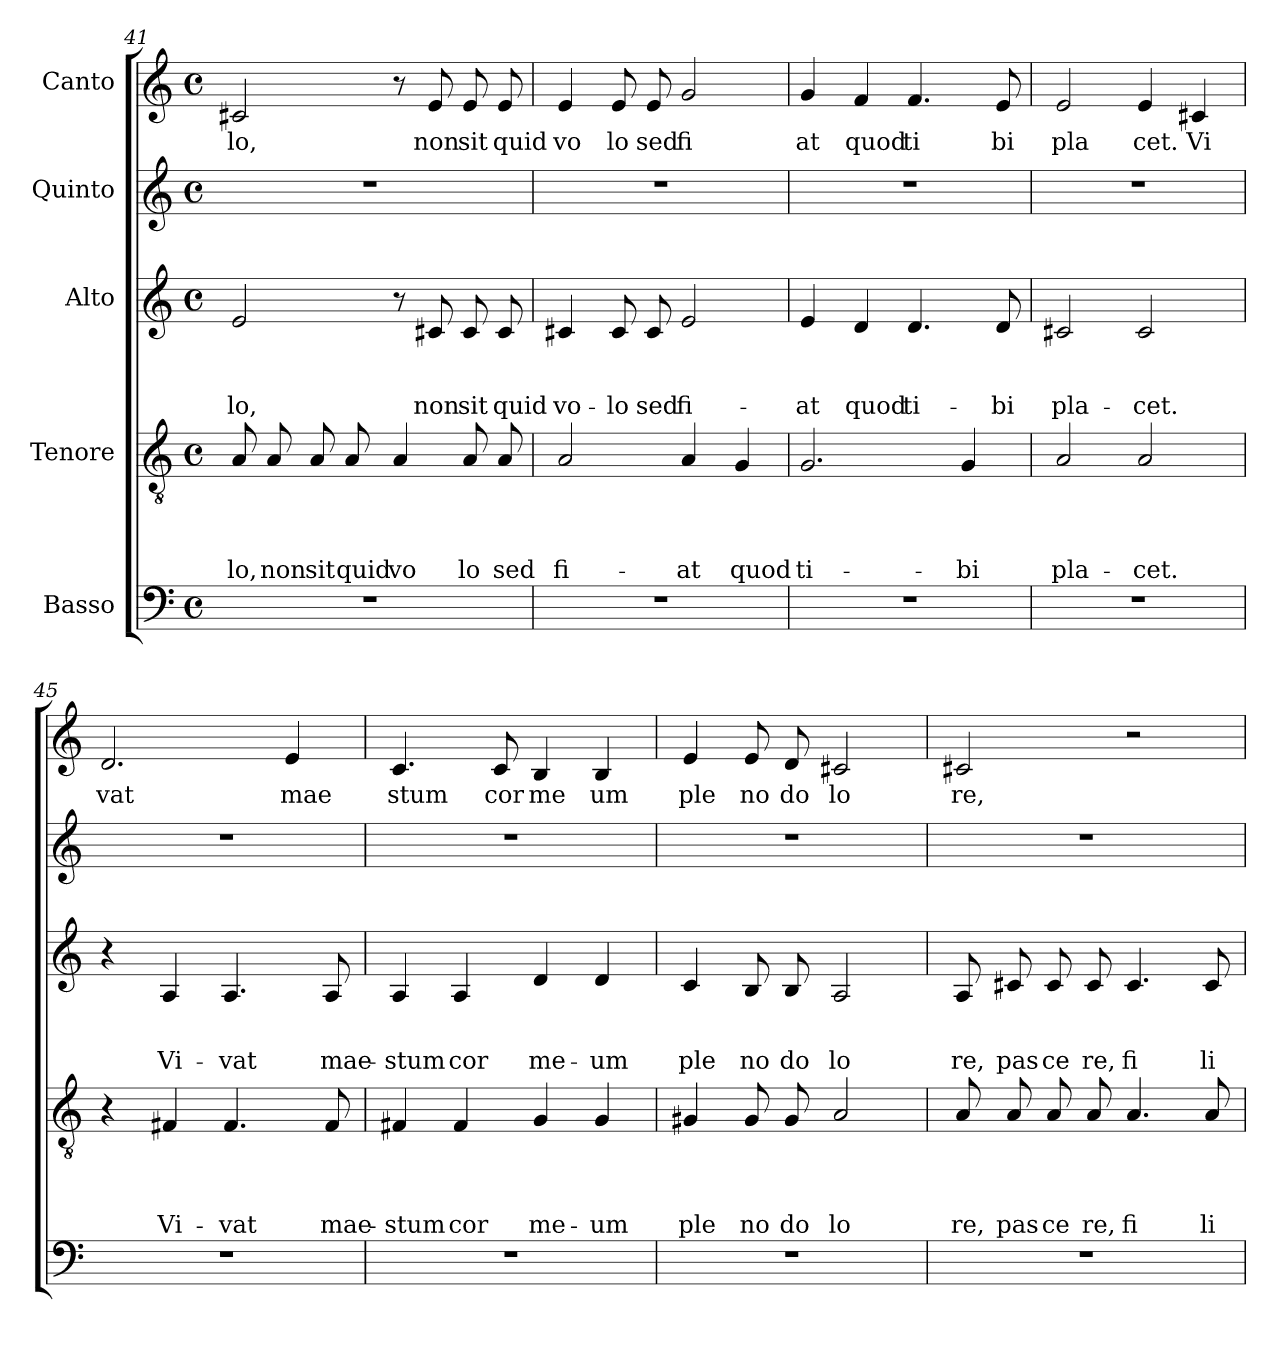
**kern	**kern	**text	**text	**text	**text	**kern	**text	**text	**text	**kern	**kern	**text
*part5	*part4	*part4	*part4	*part4	*part4	*part3	*part3	*part3	*part3	*part2	*part1	*part1
*staff5	*staff4	*staff4	*staff4	*staff4	*staff4	*staff3	*staff3	*staff3	*staff3	*staff2	*staff1	*staff1
*I"Basso	*I"Tenore	*	*	*	*	*I"Alto	*	*	*	*I"Quinto	*I"Canto	*
*clefF4	*clefGv2	*	*	*	*	*clefG2	*	*	*	*clefG2	*clefG2	*
*k[]	*k[]	*	*	*	*	*k[]	*	*	*	*k[]	*k[]	*
*C:	*C:	*	*	*	*	*C:	*	*	*	*C:	*C:	*
*M4/4	*M4/4	*	*	*	*	*M4/4	*	*	*	*M4/4	*M4/4	*
*met(c)	*met(c)	*	*	*	*	*met(c)	*	*	*	*met(c)	*met(c)	*
=41	=41	=41	=41	=41	=41	=41	=41	=41	=41	=41	=41	=41
!	!	!	!	!	!LO:LY:b	!	!	!	!LO:LY:b	!	!	!LO:LY:b
1r	8A/	.	.	.	lo,	2e/	.	.	lo,	1r	2c#X/	lo,
!	!	!	!	!	!LO:LY:b	!	!	!	!	!	!	!
.	8A/	.	.	.	non	.	.	.	.	.	.	.
!	!	!	!	!	!LO:LY:b	!	!	!	!	!	!	!
.	8A/	.	.	.	sit	.	.	.	.	.	.	.
!	!	!	!	!	!LO:LY:b	!	!	!	!	!	!	!
.	8A/	.	.	.	quid	.	.	.	.	.	.	.
!	!	!	!	!	!LO:LY:b	!	!	!	!	!	!	!
.	4A/	.	.	.	vo	8r	.	.	.	.	8r	.
!	!	!	!	!	!	!	!	!	!LO:LY:b	!	!	!LO:LY:b
.	.	.	.	.	.	8c#X/	.	.	non	.	8e/	non
!	!	!	!	!	!LO:LY:b	!	!	!	!LO:LY:b	!	!	!LO:LY:b
.	8A/	.	.	.	lo	8c#/	.	.	sit	.	8e/	sit
!	!	!	!	!	!LO:LY:b	!	!	!	!LO:LY:b	!	!	!LO:LY:b
.	8A/	.	.	.	sed	8c#/	.	.	quid	.	8e/	quid
!!LO:PB:g=z
=42	=42	=42	=42	=42	=42	=42	=42	=42	=42	=42	=42	=42
!	!	!	!	!	!LO:LY:b	!	!	!	!LO:LY:b	!	!	!LO:LY:b
1r	2A/	.	.	.	fi-	4c#X/	.	.	vo-	1r	4e/	vo
!	!	!	!	!	!	!	!	!	!LO:LY:b	!	!	!LO:LY:b
.	.	.	.	.	.	8c#/	.	.	-lo	.	8e/	lo
!	!	!	!	!	!	!	!	!	!LO:LY:b	!	!	!LO:LY:b
.	.	.	.	.	.	8c#/	.	.	sed	.	8e/	sed
!	!	!	!	!	!LO:LY:b	!	!	!	!LO:LY:b	!	!	!LO:LY:b
.	4A/	.	.	.	-at	2e/	.	.	fi-	.	2g/	fi
!	!	!	!	!	!LO:LY:b	!	!	!	!	!	!	!
.	4G/	.	.	.	quod	.	.	.	.	.	.	.
=43	=43	=43	=43	=43	=43	=43	=43	=43	=43	=43	=43	=43
!	!	!	!	!	!LO:LY:b	!	!	!	!LO:LY:b	!	!	!LO:LY:b
1r	2.G/	.	.	.	ti-	4e/	.	.	-at	1r	4g/	at
!	!	!	!	!	!	!	!	!	!LO:LY:b	!	!	!LO:LY:b
.	.	.	.	.	.	4d/	.	.	quod	.	4f/	quod
!	!	!	!	!	!	!	!	!	!LO:LY:b	!	!	!LO:LY:b
.	.	.	.	.	.	4.d/	.	.	ti-	.	4.f/	ti
!	!	!	!	!	!LO:LY:b	!	!	!	!	!	!	!
.	4G/	.	.	.	-bi	.	.	.	.	.	.	.
!	!	!	!	!	!	!	!	!	!LO:LY:b	!	!	!LO:LY:b
.	.	.	.	.	.	8d/	.	.	-bi	.	8e/	bi
=44	=44	=44	=44	=44	=44	=44	=44	=44	=44	=44	=44	=44
!	!	!	!	!	!LO:LY:b	!	!	!	!LO:LY:b	!	!	!LO:LY:b
1r	2A/	.	.	.	pla-	2c#X/	.	.	pla-	1r	2e/	pla
!	!	!	!	!	!LO:LY:b	!	!	!	!LO:LY:b	!	!	!LO:LY:b
.	2A/	.	.	.	-cet.	2c#/	.	.	-cet.	.	4e/	cet.
!	!	!	!	!	!	!	!	!	!	!	!	!LO:LY:b
.	.	.	.	.	.	.	.	.	.	.	4c#X/	Vi
=45	=45	=45	=45	=45	=45	=45	=45	=45	=45	=45	=45	=45
!	!	!	!	!	!	!	!	!	!	!	!	!LO:LY:b
1r	4r	.	.	.	.	4r	.	.	.	1r	2.d/	vat
!	!	!	!	!	!LO:LY:b	!	!	!	!LO:LY:b	!	!	!
.	4F#X/	.	.	.	Vi-	4A/	.	.	Vi-	.	.	.
!	!	!	!	!	!LO:LY:b	!	!	!	!LO:LY:b	!	!	!
.	4.F#/	.	.	.	-vat	4.A/	.	.	-vat	.	.	.
!	!	!	!	!	!	!	!	!	!	!	!	!LO:LY:b
.	.	.	.	.	.	.	.	.	.	.	4e/	mae
!	!	!	!	!	!LO:LY:b	!	!	!	!LO:LY:b	!	!	!
.	8F#/	.	.	.	mae-	8A/	.	.	mae-	.	.	.
=46	=46	=46	=46	=46	=46	=46	=46	=46	=46	=46	=46	=46
!	!	!	!	!	!LO:LY:b	!	!	!	!LO:LY:b	!	!	!LO:LY:b
1r	4F#X/	.	.	.	-stum	4A/	.	.	-stum	1r	4.c/	stum
!	!	!	!	!	!LO:LY:b	!	!	!	!LO:LY:b	!	!	!
.	4F#/	.	.	.	cor	4A/	.	.	cor	.	.	.
!	!	!	!	!	!	!	!	!	!	!	!	!LO:LY:b
.	.	.	.	.	.	.	.	.	.	.	8c/	cor
!	!	!	!	!	!LO:LY:b	!	!	!	!LO:LY:b	!	!	!LO:LY:b
.	4G/	.	.	.	me-	4d/	.	.	me-	.	4B/	me
!	!	!	!	!	!LO:LY:b	!	!	!	!LO:LY:b	!	!	!LO:LY:b
.	4G/	.	.	.	-um	4d/	.	.	-um	.	4B/	um
!!LO:LB:g=z
=47	=47	=47	=47	=47	=47	=47	=47	=47	=47	=47	=47	=47
!	!	!	!	!	!LO:LY:b	!	!	!	!LO:LY:b	!	!	!LO:LY:b
1r	4G#X/	.	.	.	ple	4c/	.	.	ple	1r	4e/	ple
!	!	!	!	!	!LO:LY:b	!	!	!	!LO:LY:b	!	!	!LO:LY:b
.	8G#/	.	.	.	no	8B/	.	.	no	.	8e/	no
!	!	!	!	!	!LO:LY:b	!	!	!	!LO:LY:b	!	!	!LO:LY:b
.	8G#/	.	.	.	do	8B/	.	.	do	.	8d/	do
!	!	!	!	!	!LO:LY:b	!	!	!	!LO:LY:b	!	!	!LO:LY:b
.	2A/	.	.	.	lo	2A/	.	.	lo	.	2c#X/	lo
=48	=48	=48	=48	=48	=48	=48	=48	=48	=48	=48	=48	=48
!	!	!	!	!	!LO:LY:b	!	!	!	!LO:LY:b	!	!	!LO:LY:b
1r	8A/	.	.	.	re,	8A/	.	.	re,	1r	2c#X/	re,
!	!	!	!	!	!LO:LY:b	!	!	!	!LO:LY:b	!	!	!
.	8A/	.	.	.	pas	8c#X/	.	.	pas	.	.	.
!	!	!	!	!	!LO:LY:b	!	!	!	!LO:LY:b	!	!	!
.	8A/	.	.	.	ce	8c#/	.	.	ce	.	.	.
!	!	!	!	!	!LO:LY:b	!	!	!	!LO:LY:b	!	!	!
.	8A/	.	.	.	re,	8c#/	.	.	re,	.	.	.
!	!	!	!	!	!LO:LY:b	!	!	!	!LO:LY:b	!	!	!
.	4.A/	.	.	.	fi	4.c#/	.	.	fi	.	2r	.
!	!	!	!	!	!LO:LY:b	!	!	!	!LO:LY:b	!	!	!
.	8A/	.	.	.	li	8c#/	.	.	li	.	.	.
=	=	=	=	=	=	=	=	=	=	=	=	=
*-	*-	*-	*-	*-	*-	*-	*-	*-	*-	*-	*-	*-
